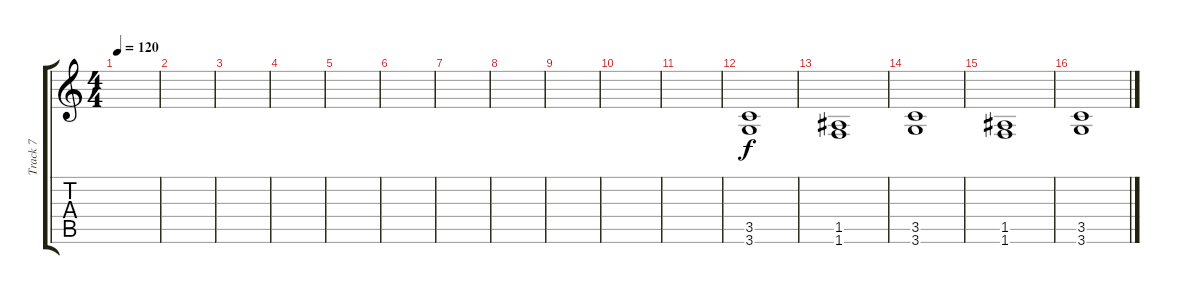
\track ("Track 7" "Track 7") {instrument distortionguitar}
\staff {score tabs}
\tuning (E4 B3 G3 D3 A2 E2) {hide}
\ts (4 4)
\tempo 120
\clef g2
\ks c
|
|
|
|
|
|
|
|
|
|
|
(3.5 3.6).1 |
(1.5 1.6).1 |
(3.5 3.6).1 |
(1.5 1.6).1 |
(3.5 3.6).1
